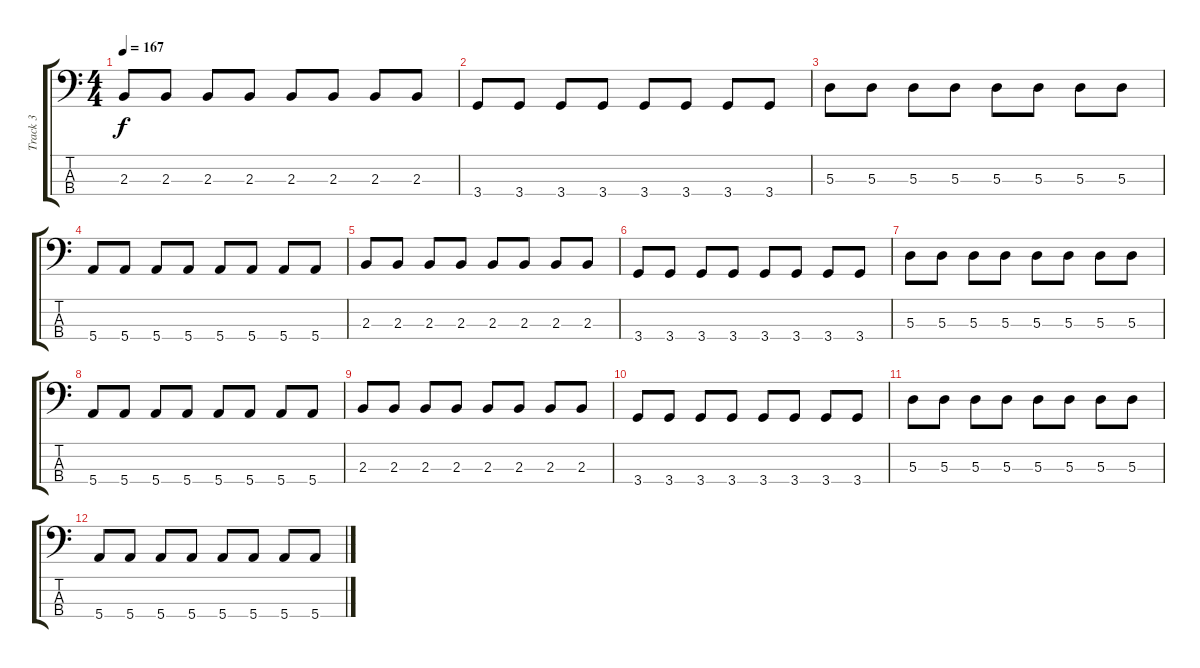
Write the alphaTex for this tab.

\track ("Track 3" "Track 3") {instrument electricbassfinger}
\staff {score tabs}
\tuning (G2 D2 A1 E1) {hide}
\ts (4 4)
\tempo 167
\clef f4
\ks c
2.3.8{dy f} 2.3.8 2.3.8 2.3.8 2.3.8 2.3.8 2.3.8 2.3.8 |
3.4.8 3.4.8 3.4.8 3.4.8 3.4.8 3.4.8 3.4.8 3.4.8 |
5.3.8 5.3.8 5.3.8 5.3.8 5.3.8 5.3.8 5.3.8 5.3.8 |
5.4.8 5.4.8 5.4.8 5.4.8 5.4.8 5.4.8 5.4.8 5.4.8 |
2.3.8 2.3.8 2.3.8 2.3.8 2.3.8 2.3.8 2.3.8 2.3.8 |
3.4.8 3.4.8 3.4.8 3.4.8 3.4.8 3.4.8 3.4.8 3.4.8 |
5.3.8 5.3.8 5.3.8 5.3.8 5.3.8 5.3.8 5.3.8 5.3.8 |
5.4.8 5.4.8 5.4.8 5.4.8 5.4.8 5.4.8 5.4.8 5.4.8 |
2.3.8 2.3.8 2.3.8 2.3.8 2.3.8 2.3.8 2.3.8 2.3.8 |
3.4.8 3.4.8 3.4.8 3.4.8 3.4.8 3.4.8 3.4.8 3.4.8 |
5.3.8 5.3.8 5.3.8 5.3.8 5.3.8 5.3.8 5.3.8 5.3.8 |
5.4.8 5.4.8 5.4.8 5.4.8 5.4.8 5.4.8 5.4.8 5.4.8
